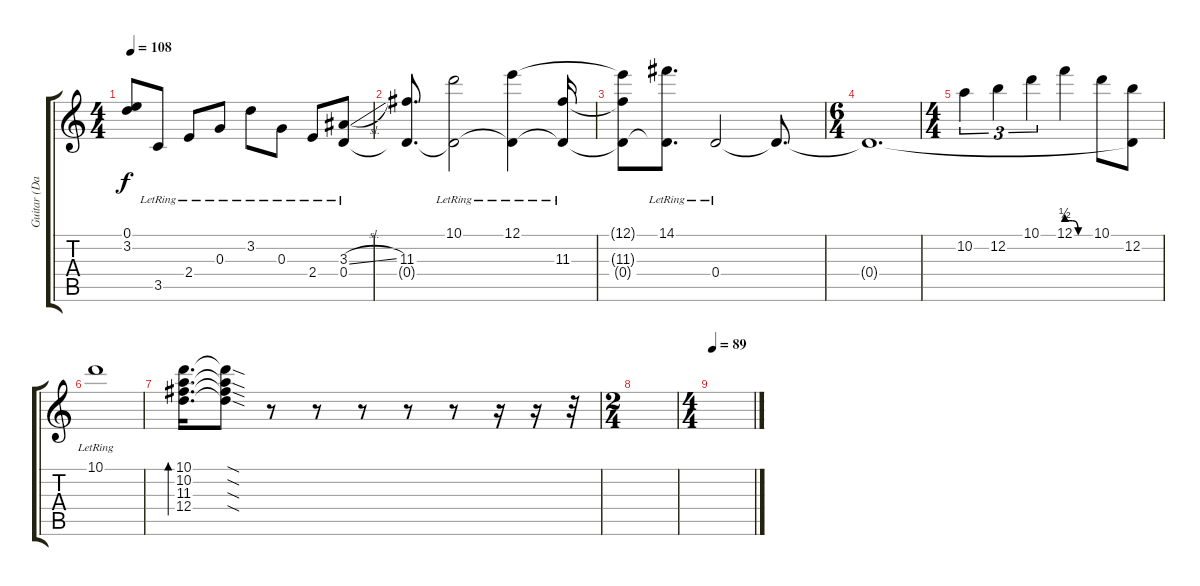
\track ("Guitar (Dave Navarro)" "Guitar (Da") {instrument electricguitarjazz}
\staff {score tabs}
\tuning (E4 B3 G3 D3 A2 E2) {hide}
\ts (4 4)
\tempo 108
\clef g2
\ks c
(0.1{t} 3.2{t}).8{dy f} 3.5{lr}.8 2.4{lr}.8 0.3{lr}.8 3.2{lr}.8 0.3{lr}.8 2.4{lr}.8 (3.3{sl} 0.4{lr}).8 |
(11.3 0.4{t}).8{d} (10.1{lr} 0.4{t}).2 (12.1{lr} 0.4{t}).4 (11.3{lr} 0.4{t}).16 |
(12.1{t} 11.3{t} 0.4{t}).8 (14.1{lr} 0.4{t}).8{d} 0.4{lr}.2 0.4{t}.8{d} |
\ts (6 4)
0.4{t}.1{d} |
\ts (4 4)
10.2.4{tu (3 2)} 12.2.4{tu (3 2)} 10.1.4{tu (3 2)} 12.1{be (custom 0 2 15 2 30 0 60 0)}.4 10.1.8 (12.2 0.4{t}).8 |
10.1{lr}.1 |
(10.1 10.2 11.3 12.4).16{d bd 240} (10.1{sod t} 10.2{sod t} 11.3{sod t} 12.4{sod t}).8 r.8 r.8 r.8 r.8 r.8 r.16 r.16 r.32 |
\ts (2 4)
|
\ts (4 4)
\tempo 89
